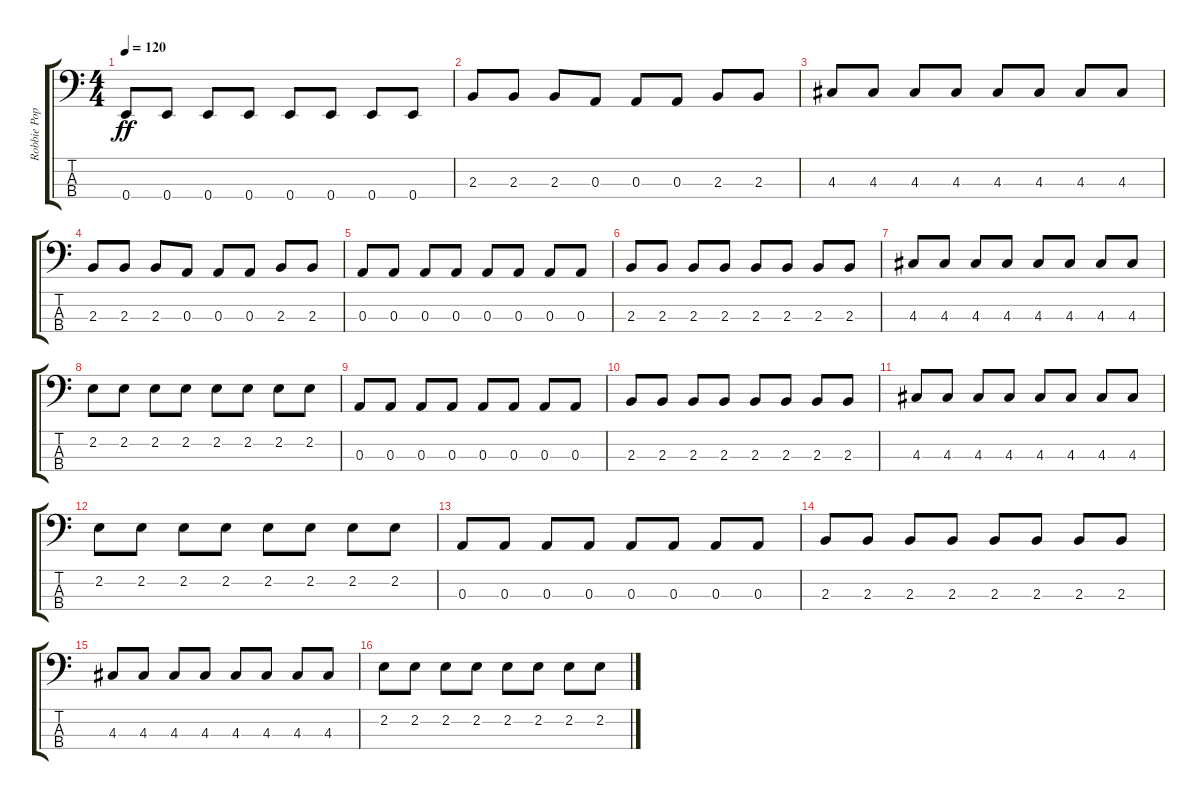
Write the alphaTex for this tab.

\track ("Robbie Pope" "Robbie Pop") {instrument electricbassfinger}
\staff {score tabs}
\tuning (G2 D2 A1 E1) {hide}
\ts (4 4)
\tempo 120
\clef f4
\ks c
0.4.8{dy ff} 0.4.8 0.4.8 0.4.8 0.4.8 0.4.8 0.4.8 0.4.8 |
2.3.8 2.3.8 2.3.8 0.3.8 0.3.8 0.3.8 2.3.8 2.3.8 |
4.3.8 4.3.8 4.3.8 4.3.8 4.3.8 4.3.8 4.3.8 4.3.8 |
2.3.8 2.3.8 2.3.8 0.3.8 0.3.8 0.3.8 2.3.8 2.3.8 |
0.3.8 0.3.8 0.3.8 0.3.8 0.3.8 0.3.8 0.3.8 0.3.8 |
2.3.8 2.3.8 2.3.8 2.3.8 2.3.8 2.3.8 2.3.8 2.3.8 |
4.3.8 4.3.8 4.3.8 4.3.8 4.3.8 4.3.8 4.3.8 4.3.8 |
2.2.8 2.2.8 2.2.8 2.2.8 2.2.8 2.2.8 2.2.8 2.2.8 |
0.3.8 0.3.8 0.3.8 0.3.8 0.3.8 0.3.8 0.3.8 0.3.8 |
2.3.8 2.3.8 2.3.8 2.3.8 2.3.8 2.3.8 2.3.8 2.3.8 |
4.3.8 4.3.8 4.3.8 4.3.8 4.3.8 4.3.8 4.3.8 4.3.8 |
2.2.8 2.2.8 2.2.8 2.2.8 2.2.8 2.2.8 2.2.8 2.2.8 |
0.3.8 0.3.8 0.3.8 0.3.8 0.3.8 0.3.8 0.3.8 0.3.8 |
2.3.8 2.3.8 2.3.8 2.3.8 2.3.8 2.3.8 2.3.8 2.3.8 |
4.3.8 4.3.8 4.3.8 4.3.8 4.3.8 4.3.8 4.3.8 4.3.8 |
2.2.8 2.2.8 2.2.8 2.2.8 2.2.8 2.2.8 2.2.8 2.2.8
